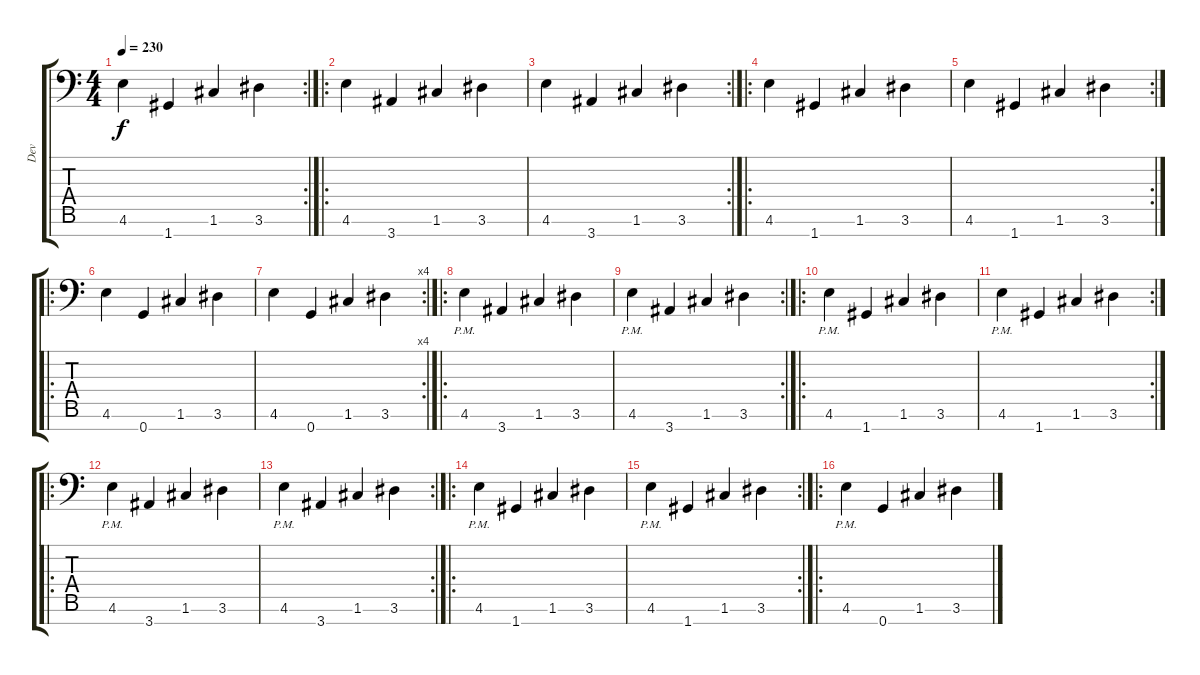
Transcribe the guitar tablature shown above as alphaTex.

\track ("Dev " "Dev ") {instrument distortionguitar}
\staff {score tabs}
\tuning (E4 C4 G3 C3 G2 C2 G1) {hide}
\rc 2
\ts (4 4)
\tempo 230
\clef f4
\ks c
4.6.4{dy f} 1.7.4 1.6.4 3.6.4 |
\ro
4.6.4 3.7.4 1.6.4 3.6.4 |
\rc 2
4.6.4 3.7.4 1.6.4 3.6.4 |
\ro
4.6.4 1.7.4 1.6.4 3.6.4 |
\rc 2
4.6.4 1.7.4 1.6.4 3.6.4 |
\ro
4.6.4 0.7.4 1.6.4 3.6.4 |
\rc 4
4.6.4 0.7.4 1.6.4 3.6.4 |
\ro
4.6{pm}.4 3.7.4 1.6.4 3.6.4 |
\rc 2
4.6{pm}.4 3.7.4 1.6.4 3.6.4 |
\ro
4.6{pm}.4 1.7.4 1.6.4 3.6.4 |
\rc 2
4.6{pm}.4 1.7.4 1.6.4 3.6.4 |
\ro
4.6{pm}.4 3.7.4 1.6.4 3.6.4 |
\rc 2
4.6{pm}.4 3.7.4 1.6.4 3.6.4 |
\ro
4.6{pm}.4 1.7.4 1.6.4 3.6.4 |
\rc 2
4.6{pm}.4 1.7.4 1.6.4 3.6.4 |
\ro
4.6{pm}.4 0.7.4 1.6.4 3.6.4
